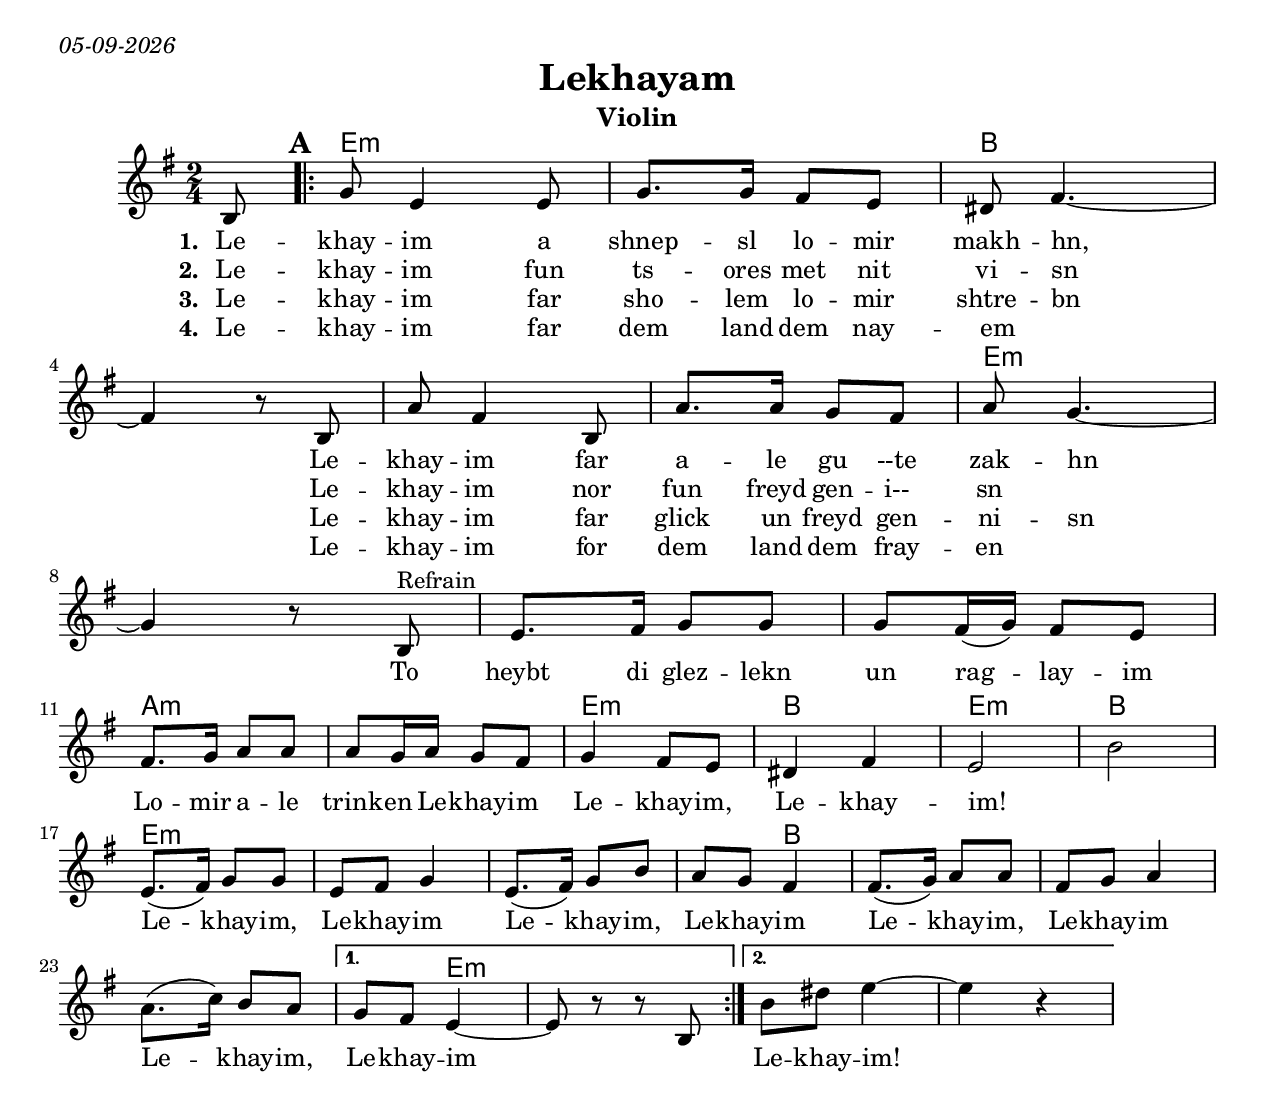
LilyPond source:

\version "2.18.0"
\include "english.ly"
\paper{
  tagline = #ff
  print-all-headers = ##t
  #(set-paper-size "letter")
}
date = #(strftime "%d-%m-%Y" (localtime (current-time)))

\markup{ \italic{ \date }  }

%\markup{ Got something to say? }

global = {
  \clef treble
  \key e \minor
  \time 2/4
  \set Score.markFormatter = #format-mark-box-alphabet
}

%#################################### Melody ########################
%melody =  \transpose c d \relative c' {  %transpose for clarinet
melody = \relative c' {
  \global
  \partial 8 b8   %lead in notes

  \repeat volta 2{
   \mark \default
   g'8 e4 e8
   g8. g16 fs8 e
   ds8 fs4.~ \break
   fs4 r8 b,


   a'8 fs4 b,8
   a'8. a16 g8 fs
   a8 g4.~ \break
   g4 r8 b,^Refrain

   e8. fs16 g8 g
   g8 fs16(g) fs8 e \break
   fs8. g16 a8 a
   a8 g16 a g8 fs

   g4 fs8 e
   ds4 fs
   e2
   b'2  \break

   e,8.(fs16) g8 g
   e8 fs g4
   e8.(fs16) g8 b
   a8 g fs4

   fs8.(g16) a8 a
   fs8 g a4
   a8.(c16)b8 a
  }
  \alternative {
    {g8 fs e4~
    e8 r8 r b}
    {b'8 ds e4~ e4 r }
  }



}
%################################# Lyrics #####################
\addlyrics{ \set stanza = #"1. "

 Le -- khay -- im a shnep -- sl lo -- mir makh -- hn,
 Le -- khay -- im far a -- le gu --te zak -- hn
 To heybt di glez -- lekn un rag -- lay -- im
 Lo -- mir a -- le trink -- en Le -- khay -- im
 Le -- khay -- im, Le -- khay -- im! _
 Le -- khay -- im, Le -- khay -- im
 Le -- khay -- im, Le -- khay -- im
 Le -- khay -- im, Le -- khay -- im
 Le -- khay -- im, Le -- khay -- im
 _ Le -- khay -- im!
}
\addlyrics{ \set stanza = #"2. "
Le -- khay -- im fun ts -- ores met nit vi -- sn
Le -- khay -- im nor fun freyd gen -- i-- sn
}
\addlyrics{ \set stanza = #"3. "
 Le -- khay -- im far sho -- lem lo -- mir shtre -- bn
 Le -- khay -- im far glick un freyd gen -- ni -- sn
}
\addlyrics{ \set stanza = #"4. "
Le -- khay -- im far dem land dem nay -- em _
Le -- khay -- im for dem land dem fray -- en
}
%################################# Chords #######################
harmonies = \chordmode {
  s8
  e2*2:m
  b2*4
  e2*4:m
  a2*2:m
  e2:m
  b2
  e2:m
  b2
  e4*7:m
  b4*8
  e:m

}

\score {
  % transpose score below
  %\transpose c d
  <<
    \new ChordNames {
      \set chordChanges = ##f
      \harmonies
    }
    \new Staff   \melody
  >>
  \header{
    title= "Lekhayam"
    subtitle=""
    composer= ""
    instrument = "Violin"
    arranger= ""
  }
  \midi{\tempo 4 = 120}
  \layout{indent = 1.0\cm}
}
%{
% more verses:
\markup{}
\markup {
  \font-size #2
  \fill-line {
    \hspace #0.1 % distance from left margin
    \column {
      \line { "1."
	\column {
	  ""
	}
      }
      \hspace #0.2 % vertical distance between verses
      \line { "2."
	\column {
	 ""
	}
      }
    }
    \hspace #0.1  % horiz. distance between columns
    \column {
      \line { "3."
	\column {
	  ""
	}
      }
      \hspace #0.2 % distance between verses
      \line { "4."
	\column {
	 ""
	}
      }
    }
    \hspace #0.1 % distance to right margin
  }
}

%}
